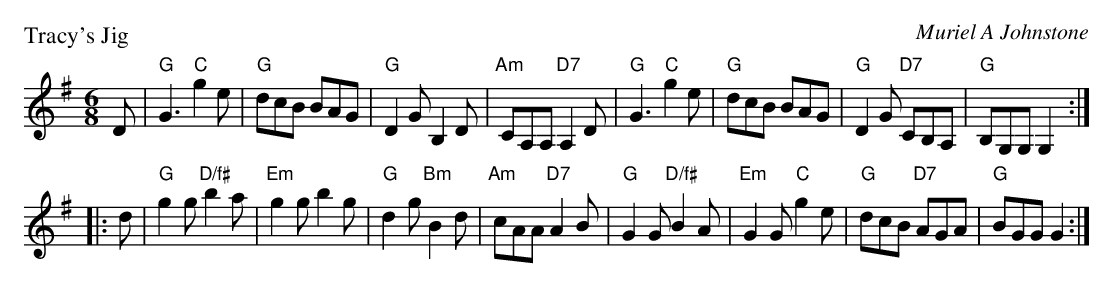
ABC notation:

X:1
P: Tracy's Jig
C: Muriel A Johnstone
M: 6/8
L: 1/8
K: G
D |\
"G"G3 "C"g2e | "G"dcB BAG | "G"D2G B,2D | "Am"CA,A, "D7"A,2D |\
"G"G3 "C"g2e | "G"dcB BAG | "G"D2G "D7"CB,A, | "G"B,G,G, G,2 :|
|: d |\
"G"g2g "D/f#"b2a | "Em"g2g b2g | "G"d2g "Bm"B2d | "Am"cAA "D7"A2B |\
"G"G2G "D/f#"B2A | "Em"G2G "C"g2e | "G"dcB "D7"AGA | "G"BGG G2 :|
